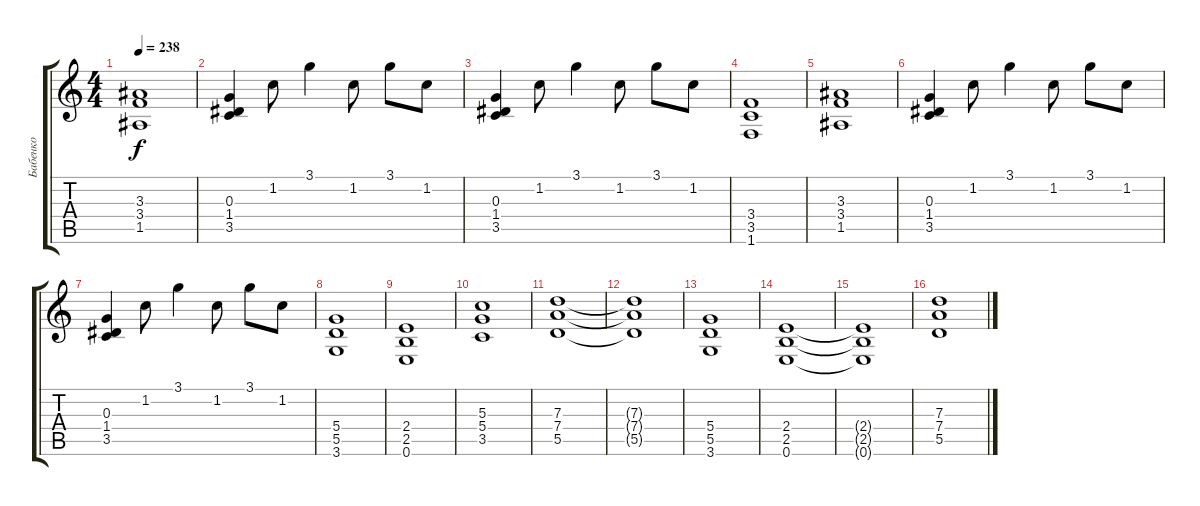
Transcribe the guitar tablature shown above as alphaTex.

\track ("Бабенко" "Бабенко") {instrument distortionguitar}
\staff {score tabs}
\tuning (E4 B3 G3 D3 A2 E2) {hide}
\ts (4 4)
\tempo 238
\clef g2
\ks c
(3.3 3.4 1.5).1{dy f} |
(0.3 1.4 3.5).4 1.2.8 3.1.4 1.2.8 3.1.8 1.2.8 |
(0.3 1.4 3.5).4 1.2.8 3.1.4 1.2.8 3.1.8 1.2.8 |
(3.4 3.5 1.6).1 |
(3.3 3.4 1.5).1 |
(0.3 1.4 3.5).4 1.2.8 3.1.4 1.2.8 3.1.8 1.2.8 |
(0.3 1.4 3.5).4 1.2.8 3.1.4 1.2.8 3.1.8 1.2.8 |
(5.4 5.5 3.6).1 |
(2.4 2.5 0.6).1 |
(5.3 5.4 3.5).1 |
(7.3 7.4 5.5).1 |
(7.3{t} 7.4{t} 5.5{t}).1 |
(5.4 5.5 3.6).1 |
(2.4 2.5 0.6).1 |
(2.4{t} 2.5{t} 0.6{t}).1 |
(7.3 7.4 5.5).1
